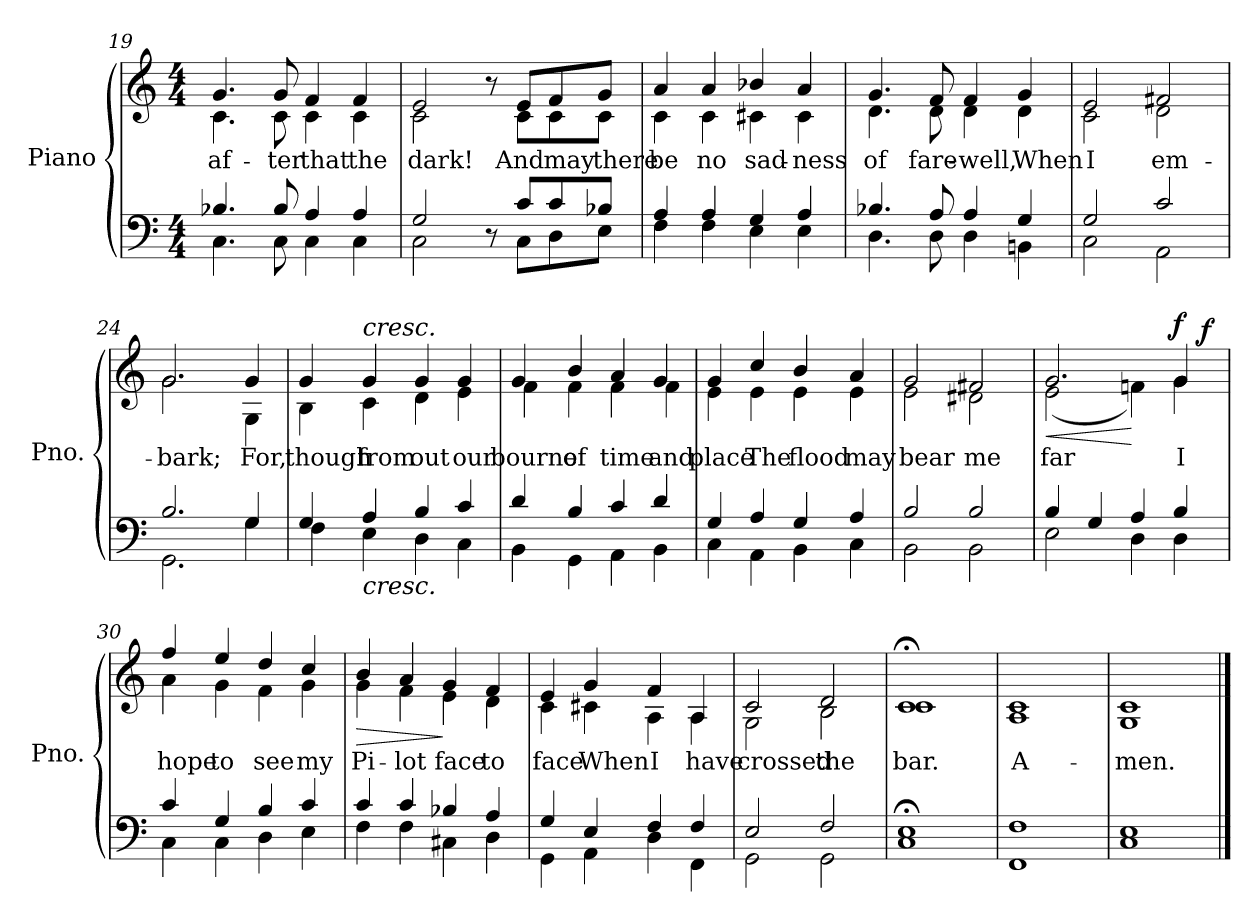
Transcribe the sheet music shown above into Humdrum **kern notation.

**kern	**kern	**text	**dynam
*part1	*part1	*part1	*part1
*staff2	*staff1	*staff1	*staff1/2
*I"Piano	*	*	*
*I'Pno.	*	*	*
!!LO:LB:g=z
*clefF4	*clefG2	*	*
*k[]	*k[]	*	*
*M4/4	*M4/4	*	*
=19	=19	=19	=19
*^	*	*	*
!	!	!	!LO:LY:b	!
*	*	*^	*	*
4.B-X/	4.C\	4.g/	4.c\	af-	.
!	!	!	!	!LO:LY:b	!
8B-/	8C\	8g/	8c\	-ter	.
!	!	!	!	!LO:LY:b	!
4A/	4C\	4f/	4c\	that	.
!	!	!	!	!LO:LY:b	!
4A/	4C\	4f/	4c\	the	.
=20	=20	=20	=20	=20	=20
!	!	!	!	!LO:LY:b	!
2G/	2C\	2e/	2c\	dark!	.
8r	8ryy	8r	8ryy	.	.
!	!	!	!	!LO:LY:b	!
8c/L	8C\L	8e/L	8c\L	And	.
!	!	!	!	!LO:LY:b	!
8c/	8D\	8f/	8c\	may	.
!	!	!	!	!LO:LY:b	!
8B-X/J	8E\J	8g/J	8c\J	there	.
=21	=21	=21	=21	=21	=21
!	!	!	!	!LO:LY:b	!
4A/	4F\	4a/	4c\	be	.
!	!	!	!	!LO:LY:b	!
4A/	4F\	4a/	4c\	no	.
!	!	!	!	!LO:LY:b	!
4G/	4E\	4b-X/	4c#X\	sad-	.
!	!	!	!	!LO:LY:b	!
4A/	4E\	4a/	4c#\	-ness	.
=22	=22	=22	=22	=22	=22
!	!	!	!	!LO:LY:b	!
4.B-X/	4.D\	4.g/	4.d\	of	.
!	!	!	!	!LO:LY:b	!
8A/	8D\	8f/	8d\	fare-	.
!	!	!	!	!LO:LY:b	!
4A/	4D\	4f/	4d\	-well,	.
!	!	!	!	!LO:LY:b	!
4G/	4BBn\	4g/	4d\	When	.
!!LO:LB:g=z	!!
=23	=23	=23	=23	=23	=23
!	!	!	!	!LO:LY:b	!
2G/	2C\	2e/	2c\	I	.
!	!	!	!	!LO:LY:b	!
2c/	2AA\	2f#X/	2d\	em-	.
=24	=24	=24	=24	=24	=24
!	!	!	!	!LO:LY:b	!
2.B/	2.GG\	2.g/	2.g\	-bark;	.
!	!	!	!	!LO:LY:b	!
4G/	4G\	4g/	4G\	For,	.
=25	=25	=25	=25	=25	=25
!	!	!	!	!LO:LY:b	!
4G/	4F\	4g/	4B\	though	.
!	!	!LO:TX:a:i:t=cresc.	!	!	!
!LO:TX:b:i:t=cresc.	!	!	!	!	!
!	!	!	!	!LO:LY:b	!
4A/	4E\	4g/	4c\	from	.
!	!	!	!	!LO:LY:b	!
4B/	4D\	4g/	4d\	out	.
!	!	!	!	!LO:LY:b	!
4c/	4C\	4g/	4e\	our	.
=26	=26	=26	=26	=26	=26
!	!	!	!	!LO:LY:b	!
4d/	4BB\	4g/	4f\	bourne	.
!	!	!	!	!LO:LY:b	!
4B/	4GG\	4b/	4f\	of	.
!	!	!	!	!LO:LY:b	!
4c/	4AA\	4a/	4f\	time	.
!	!	!	!	!LO:LY:b	!
4d/	4BB\	4g/	4f\	and	.
!!LO:LB:g=z	!!
=27	=27	=27	=27	=27	=27
!	!	!	!	!LO:LY:b	!
4G/	4C\	4g/	4e\	place	.
!	!	!	!	!LO:LY:b	!
4A/	4AA\	4cc/	4e\	The	.
!	!	!	!	!LO:LY:b	!
4G/	4BB\	4b/	4e\	flood	.
!	!	!	!	!LO:LY:b	!
4A/	4C\	4a/	4e\	may	.
=28	=28	=28	=28	=28	=28
!	!	!	!	!LO:LY:b	!
2B/	2BB\	2g/	2e\	bear	.
!	!	!	!	!LO:LY:b	!
2B/	2BB\	2f#X/	2d#X\	me	.
=29	=29	=29	=29	=29	=29
!	!	!	!	!LO:LY:b	!LO:HP:b
*	*	*	*^	*	*
4B/	2E\	2.g/	(2e\	2..ryy	far	<
4G/	.	.	.	.	.	.
4A/	4D\	.	4fn\)	.	.	[
!	!	!	!	!	!LO:LY:b	!LO:DY:b=2
4B/	4D\	4g/	4g\	.	I	f
!	!	!	!	!	!	!LO:DY:b
.	.	.	.	8ryy	.	f
=30	=30	=30	=30	=30	=30	=30
!	!	!	!	!	!LO:LY:b	!
*	*	*	*v	*v	*	*
4c/	4C\	4ff/	4a\	hope	.
!	!	!	!	!LO:LY:b	!
4G/	4C\	4ee/	4g\	to	.
!	!	!	!	!LO:LY:b	!
4B/	4D\	4dd/	4f\	see	.
!	!	!	!	!LO:LY:b	!
4c/	4E\	4cc/	4g\	my	.
!!LO:LB:g=z	!!
=31	=31	=31	=31	=31	=31
!	!	!	!	!LO:LY:b	!LO:HP:b
4c/	4F\	4b/	4g\	Pi-	>
!	!	!	!	!LO:LY:b	!
4c/	4F\	4a/	4f\	-lot	.
!	!	!	!	!LO:LY:b	!
4B-X/	4C#X\	4g/	4e\	face	]
!	!	!	!	!LO:LY:b	!
4A/	4D\	4f/	4d\	to	.
=32	=32	=32	=32	=32	=32
!	!	!	!	!LO:LY:b	!
4G/	4GG\	4e/	4c\	face	.
!	!	!	!	!LO:LY:b	!
4E/	4AA\	4g/	4c#X\	When	.
!	!	!	!	!LO:LY:b	!
4F/	4D\	4f/	4A\	I	.
!	!	!	!	!LO:LY:b	!
4F/	4FF\	4A/	4A\	have	.
=33	=33	=33	=33	=33	=33
!	!	!	!	!LO:LY:b	!
2E/	2GG\	2c/	2G\	crossed	.
!	!	!	!	!LO:LY:b	!
2F/	2GG\	2d/	2B\	the	.
=34	=34	=34	=34	=34	=34
!	!	!	!	!LO:LY:b	!
1E;<	1C	1c;<	1c	bar.	.
=35	=35	=35	=35	=35	=35
!	!	!	!	!LO:LY:b	!
1F	1FF	1c	1A	A-	.
=36	=36	=36	=36	=36	=36
!	!	!	!	!LO:LY:b	!
1E	1C	1c	1G	-men.	.
*v	*v	*	*	*	*
*	*v	*v	*	*
==	==	==	==
*-	*-	*-	*-
